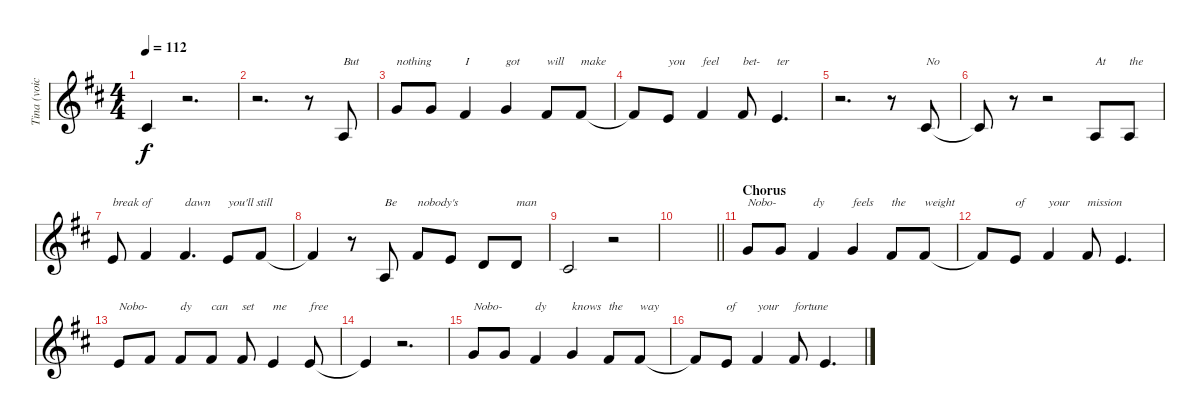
\track ("Tina (voice)" "Tina (voic") {instrument clarinet}
\staff {score}
\tuning (E4 B3 G3 D3 A2 E2) {hide}
\ts (4 4)
\tempo 112
\clef g2
\ks d
2.2.4{dy f} r.2{d} |
r.2{d} r.8 2.3.8{txt "But"} |
3.1.8{txt "nothing"} 3.1.8 7.2.4{txt "I"} 3.1.4{txt "got"} 2.1.8{txt "will"} 2.1.8{txt "make"} |
2.1{t}.8 0.1.8{txt "you"} 2.1.4{txt "feel"} 2.1.8{txt "bet-"} 0.1.4{d txt "ter"} |
r.2{d} r.8 2.2.8{txt "No"} |
2.2{t}.8 r.8 r.2 2.3.8{txt "At"} 2.3.8{txt "the"} |
0.1.8{txt "break of"} 2.1.4 2.1.4{d txt "dawn"} 0.1.8{txt "you'll still"} 2.1.8 |
2.1{t}.4 r.8 2.3.8{txt "Be"} 2.1.8{txt "nobody's"} 0.1.8 3.2.8 3.2.8{txt "man"} |
2.2.2 r.2 |
\barLineRight lightlight
|
\section ("" "Chorus")
3.1.8{txt "Nobo-"} 3.1.8 2.1.4{txt "dy"} 3.1.4{txt "feels"} 2.1.8{txt "the"} 2.1.8{txt "weight"} |
2.1{t}.8 0.1.8{txt "of"} 2.1.4{txt "your"} 2.1.8{txt "mission"} 0.1.4{d} |
0.1.8{txt "Nobo-"} 2.1.8 2.1.8{txt "dy"} 2.1.8{txt "can"} 2.1.8{txt "set"} 0.1.4{txt "me"} 0.1.8{txt "free"} |
0.1{t}.4 r.2{d} |
3.1.8{txt "Nobo-"} 3.1.8 2.1.4{txt "dy"} 3.1.4{txt "knows"} 2.1.8{txt "the"} 2.1.8{txt "way"} |
2.1{t}.8 0.1.8{txt "of"} 2.1.4{txt "your"} 2.1.8{txt "fortune"} 0.1.4{d}
